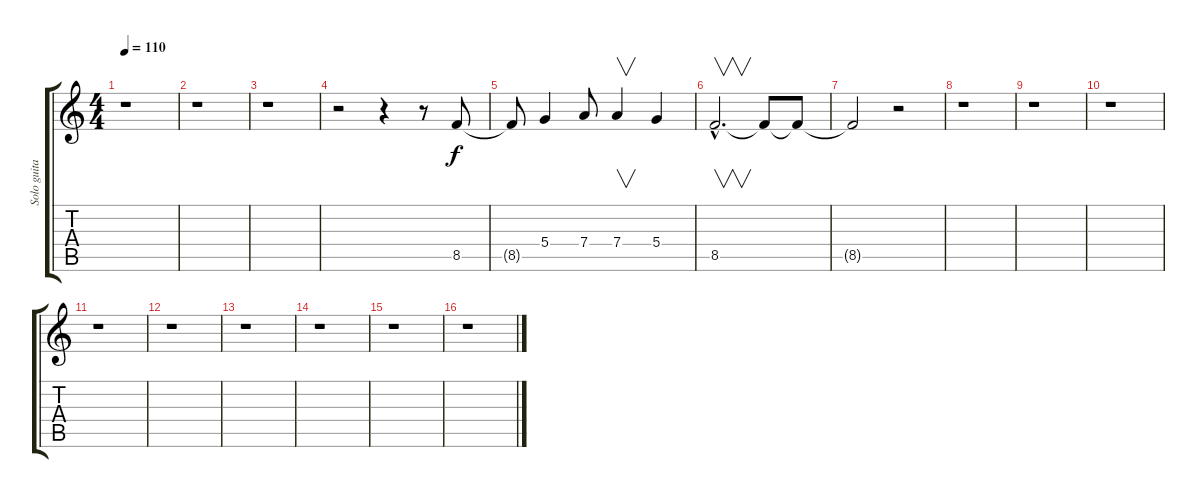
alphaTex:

\track ("Solo guitar" "Solo guita") {instrument distortionguitar}
\staff {score tabs}
\tuning (E4 B3 G3 D3 A2 E2) {hide}
\ts (4 4)
\tempo 110
\clef g2
\ks c
r.1{dy f} |
r.1 |
r.1 |
r.2 r.4 r.8 8.5.8 |
8.5{t}.8 5.4.4 7.4.8 7.4.4{v} 5.4.4 |
8.5{hac}.2{v d} 8.5{t}.8 8.5{t}.8 |
8.5{t}.2 r.2 |
r.1 |
r.1 |
r.1 |
r.1 |
r.1 |
r.1 |
r.1 |
r.1 |
r.1
